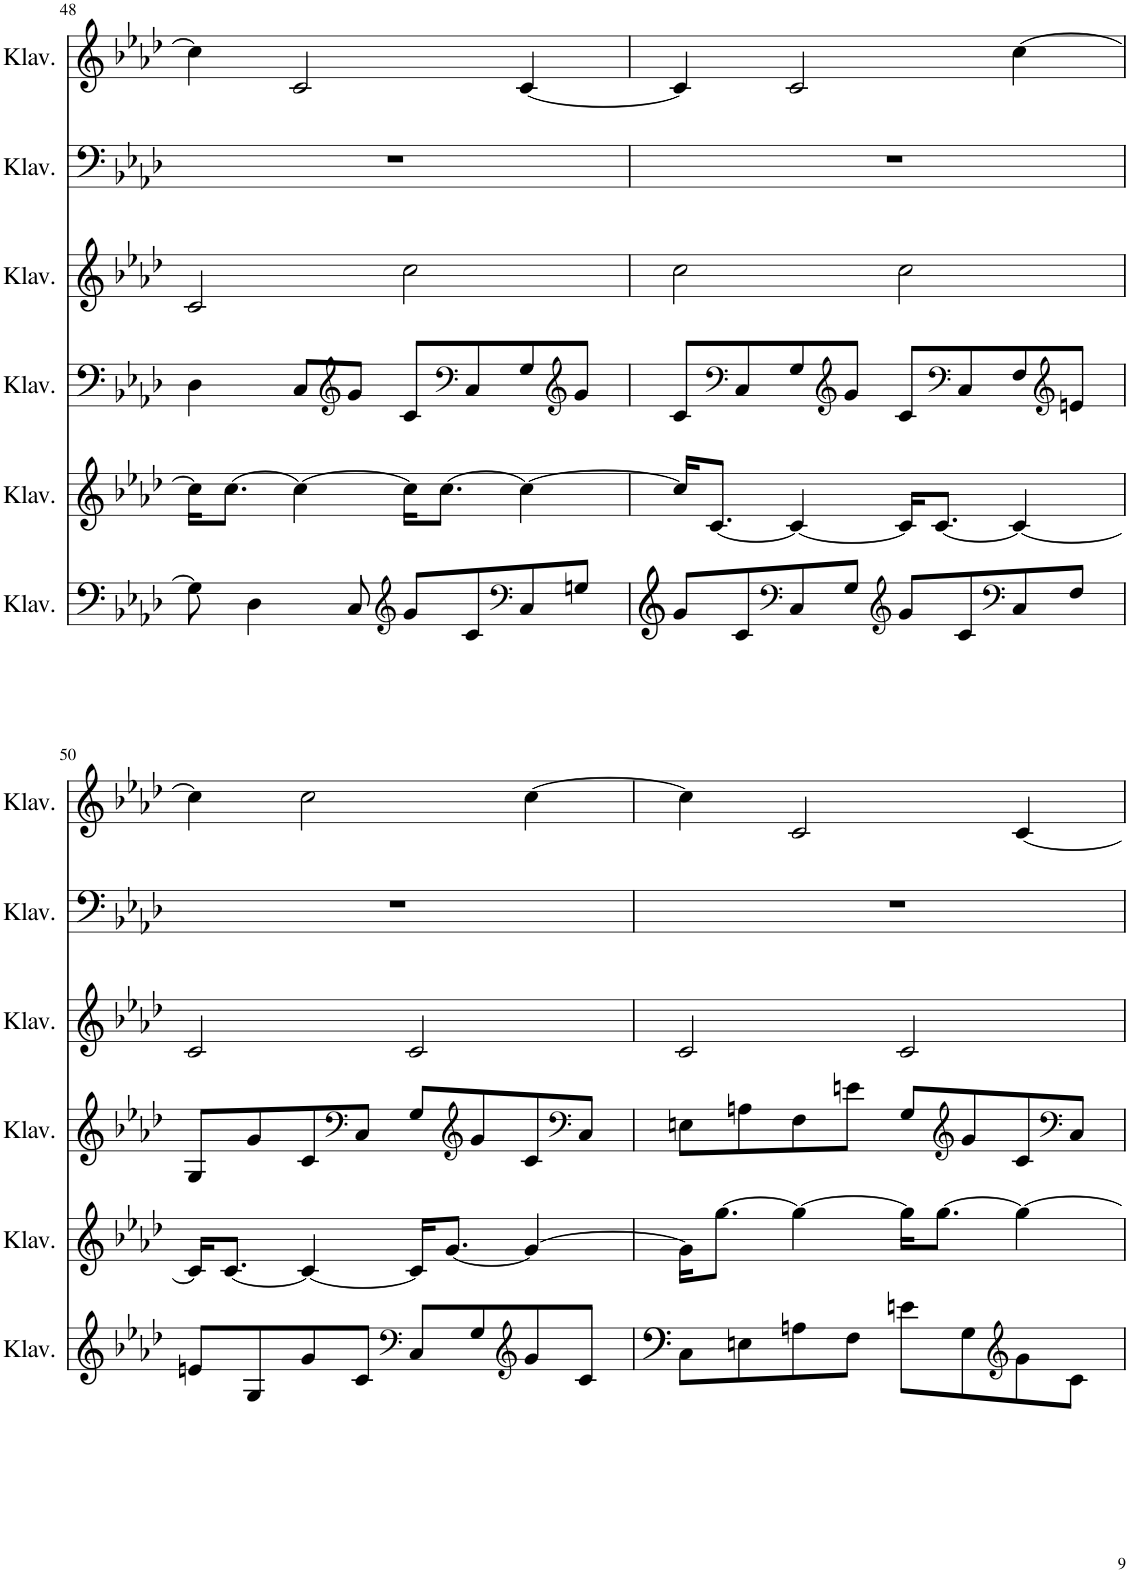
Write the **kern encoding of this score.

**kern	**kern	**kern	**kern	**kern	**kern
*part6	*part5	*part4	*part3	*part2	*part1
*staff6	*staff5	*staff4	*staff3	*staff2	*staff1
*I"Klavier	*I"Klavier	*I"Klavier	*I"Klavier	*I"Klavier	*I"Klavier
*I'Klav.	*I'Klav.	*I'Klav.	*I'Klav.	*I'Klav.	*I'Klav.
!!LO:PB:g=z
*clefF4	*clefG2	*clefF4	*clefG2	*clefF4	*clefG2
*k[b-e-a-d-]	*k[b-e-a-d-]	*k[b-e-a-d-]	*k[b-e-a-d-]	*k[b-e-a-d-]	*k[b-e-a-d-]
*M4/4	*M4/4	*M4/4	*M4/4	*M4/4	*M4/4
=48	=48	=48	=48	=48	=48
8G-\]	16cc\KL]	4D-\	2c/	1r	4cc\]
.	[8.cc\J	.	.	.	.
4D-\	.	.	.	.	.
.	4cc\_	8C/L	.	.	2c/
*	*	*clefG2	*	*	*
8C/	.	8g/J	.	.	.
*clefG2	*	*	*	*	*
8g/L	16cc\KL]	8c/L	2cc\	.	.
.	[8.cc\J	.	.	.	.
*	*	*clefF4	*	*	*
8c/	.	8C/	.	.	.
*clefF4	*	*	*	*	*
8C/	4cc\_	8G/	.	.	[4c/
*	*	*clefG2	*	*	*
8Gn/J	.	8g/J	.	.	.
=49	=49	=49	=49	=49	=49
8g/L	16cc/KL]	8c/L	2cc\	1r	4c/]
.	[8.c/J	.	.	.	.
*	*	*clefF4	*	*	*
8c/	.	8C/	.	.	.
*clefF4	*	*	*	*	*
8C/	4c/_	8G/	.	.	2c/
*	*	*clefG2	*	*	*
8G/J	.	8g/J	.	.	.
*clefG2	*	*	*	*	*
8g/L	16c/KL]	8c/L	2cc\	.	.
.	[8.c/J	.	.	.	.
*	*	*clefF4	*	*	*
8c/	.	8C/	.	.	.
*clefF4	*	*	*	*	*
8C/	4c/_	8F/	.	.	[4cc\
*	*	*clefG2	*	*	*
8F/J	.	8en/J	.	.	.
!!LO:LB:g=z
=50	=50	=50	=50	=50	=50
8en/L	16c/KL]	8G/L	2c/	1r	4cc\]
.	[8.c/J	.	.	.	.
8G/	.	8g/	.	.	.
8g/	4c/_	8c/	.	.	2cc\
*	*	*clefF4	*	*	*
8c/J	.	8C/J	.	.	.
*clefF4	*	*	*	*	*
8C/L	16c/KL]	8G/L	2c/	.	.
.	[8.g/J	.	.	.	.
*	*	*clefG2	*	*	*
8G/	.	8g/	.	.	.
*clefG2	*	*	*	*	*
8g/	4g/_	8c/	.	.	[4cc\
*	*	*clefF4	*	*	*
8c/J	.	8C/J	.	.	.
=51	=51	=51	=51	=51	=51
8C\L	16g\KL]	8En\L	2c/	1r	4cc\]
.	[8.gg\J	.	.	.	.
8En\	.	8An\	.	.	.
8An\	4gg\_	8F\	.	.	2c/
8F\J	.	8en\J	.	.	.
8en\L	16gg\KL]	8G/L	2c/	.	.
.	[8.gg\J	.	.	.	.
*	*	*clefG2	*	*	*
8G\	.	8g/	.	.	.
*clefG2	*	*	*	*	*
8g\	4gg\_	8c/	.	.	[4c/
*	*	*clefF4	*	*	*
8c\J	.	8C/J	.	.	.
=	=	=	=	=	=
*-	*-	*-	*-	*-	*-
